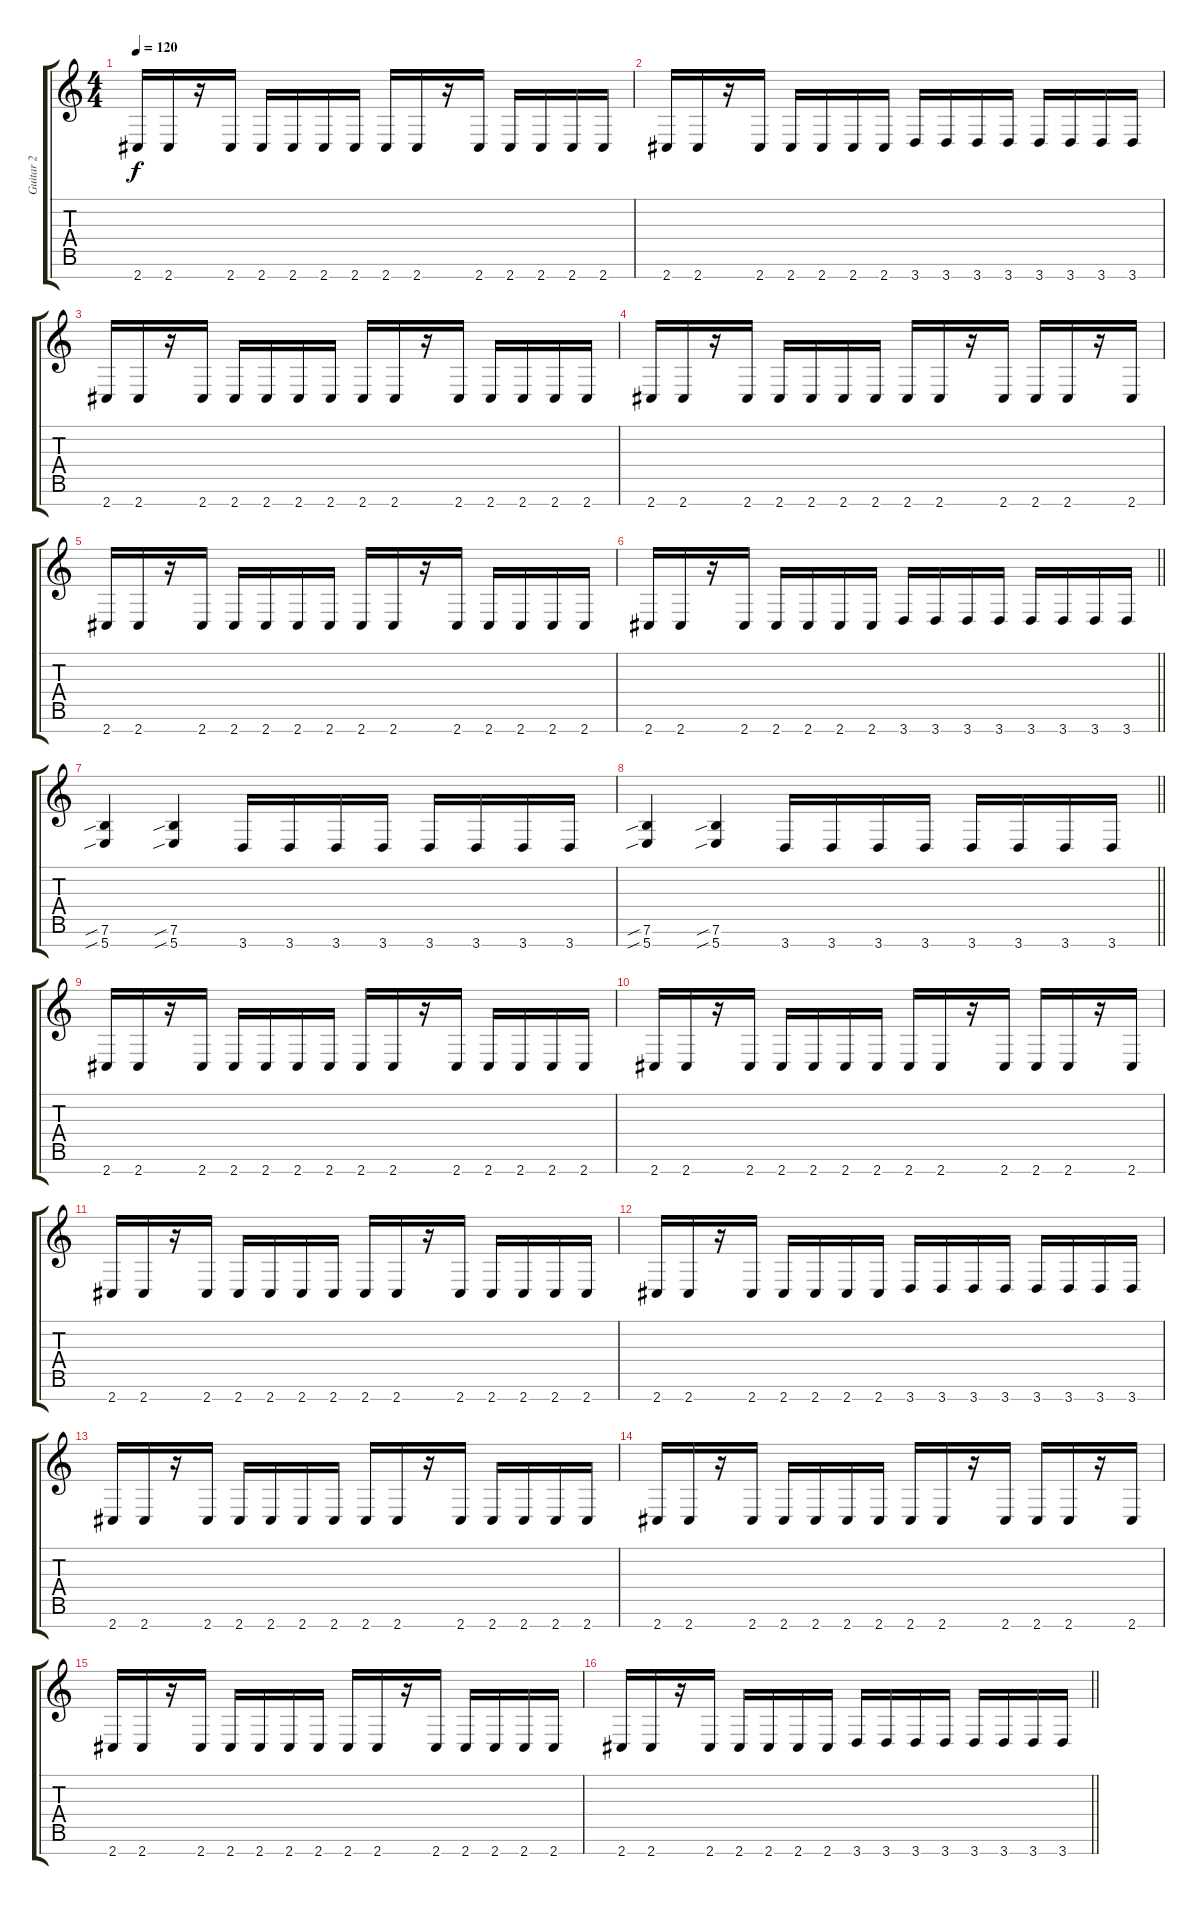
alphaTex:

\track ("Guitar 2" "Guitar 2") {instrument overdrivenguitar}
\staff {score tabs}
\tuning (E4 B3 G3 D3 A2 E2 B1) {hide}
\ts (4 4)
\tempo 120
\clef g2
\ks c
2.7.16{dy f} 2.7.16 r.16 2.7.16 2.7.16 2.7.16 2.7.16 2.7.16 2.7.16 2.7.16 r.16 2.7.16 2.7.16 2.7.16 2.7.16 2.7.16 |
2.7.16 2.7.16 r.16 2.7.16 2.7.16 2.7.16 2.7.16 2.7.16 3.7.16 3.7.16 3.7.16 3.7.16 3.7.16 3.7.16 3.7.16 3.7.16 |
2.7.16 2.7.16 r.16 2.7.16 2.7.16 2.7.16 2.7.16 2.7.16 2.7.16 2.7.16 r.16 2.7.16 2.7.16 2.7.16 2.7.16 2.7.16 |
2.7.16 2.7.16 r.16 2.7.16 2.7.16 2.7.16 2.7.16 2.7.16 2.7.16 2.7.16 r.16 2.7.16 2.7.16 2.7.16 r.16 2.7.16 |
2.7.16 2.7.16 r.16 2.7.16 2.7.16 2.7.16 2.7.16 2.7.16 2.7.16 2.7.16 r.16 2.7.16 2.7.16 2.7.16 2.7.16 2.7.16 |
\barLineRight lightlight
2.7.16 2.7.16 r.16 2.7.16 2.7.16 2.7.16 2.7.16 2.7.16 3.7.16 3.7.16 3.7.16 3.7.16 3.7.16 3.7.16 3.7.16 3.7.16 |
(7.6{sib} 5.7{sib}).4 (7.6{sib} 5.7{sib}).4 3.7.16 3.7.16 3.7.16 3.7.16 3.7.16 3.7.16 3.7.16 3.7.16 |
\barLineRight lightlight
(7.6{sib} 5.7{sib}).4 (7.6{sib} 5.7{sib}).4 3.7.16 3.7.16 3.7.16 3.7.16 3.7.16 3.7.16 3.7.16 3.7.16 |
2.7.16 2.7.16 r.16 2.7.16 2.7.16 2.7.16 2.7.16 2.7.16 2.7.16 2.7.16 r.16 2.7.16 2.7.16 2.7.16 2.7.16 2.7.16 |
2.7.16 2.7.16 r.16 2.7.16 2.7.16 2.7.16 2.7.16 2.7.16 2.7.16 2.7.16 r.16 2.7.16 2.7.16 2.7.16 r.16 2.7.16 |
2.7.16 2.7.16 r.16 2.7.16 2.7.16 2.7.16 2.7.16 2.7.16 2.7.16 2.7.16 r.16 2.7.16 2.7.16 2.7.16 2.7.16 2.7.16 |
2.7.16 2.7.16 r.16 2.7.16 2.7.16 2.7.16 2.7.16 2.7.16 3.7.16 3.7.16 3.7.16 3.7.16 3.7.16 3.7.16 3.7.16 3.7.16 |
2.7.16 2.7.16 r.16 2.7.16 2.7.16 2.7.16 2.7.16 2.7.16 2.7.16 2.7.16 r.16 2.7.16 2.7.16 2.7.16 2.7.16 2.7.16 |
2.7.16 2.7.16 r.16 2.7.16 2.7.16 2.7.16 2.7.16 2.7.16 2.7.16 2.7.16 r.16 2.7.16 2.7.16 2.7.16 r.16 2.7.16 |
2.7.16 2.7.16 r.16 2.7.16 2.7.16 2.7.16 2.7.16 2.7.16 2.7.16 2.7.16 r.16 2.7.16 2.7.16 2.7.16 2.7.16 2.7.16 |
\barLineRight lightlight
2.7.16 2.7.16 r.16 2.7.16 2.7.16 2.7.16 2.7.16 2.7.16 3.7.16 3.7.16 3.7.16 3.7.16 3.7.16 3.7.16 3.7.16 3.7.16
